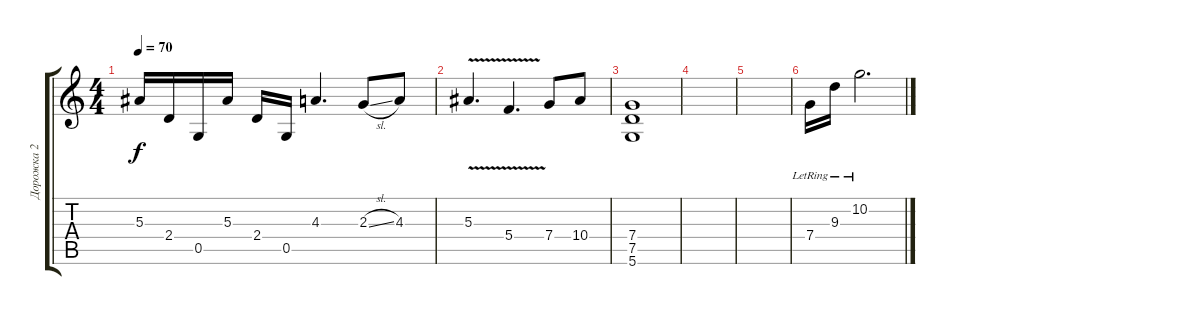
\track ("Дорожка 2" "Дорожка 2") {instrument acousticguitarsteel}
\staff {score tabs}
\tuning (D4 A3 F3 C3 G2 D2) {hide}
\ts (4 4)
\tempo 70
\clef g2
\ks c
5.3.16{dy f} 2.4.16 0.5.16 5.3.16 2.4.16 0.5.16 4.3.4{d} 2.3{sl}.8 4.3.8 |
5.3{v}.4{d} 5.4{v}.4{d} 7.4.8 10.4.8 |
(7.4 7.5 5.6).1 |
|
|
7.4{lr}.16 9.3{lr}.16 10.2{lr}.2{d}
